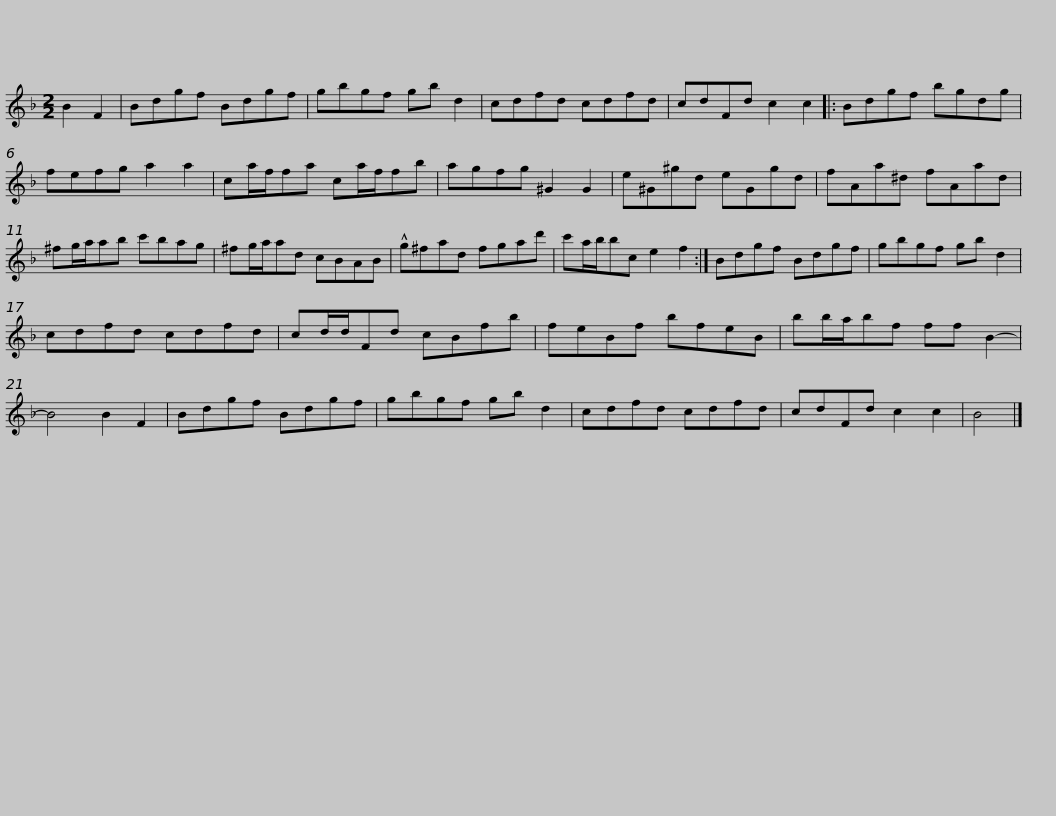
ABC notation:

X:1
L:1/8
M:2/2
I:linebreak $
K:F
V:1 treble
V:1
 B2 F2 | Bdgf Bdgf | gbgf gb d2 | cdfd cdfd | cdFd c2 c2 |:$ %5
 Bdgf bgdg | fefg a2 a2 | ca/f/fa ca/f/fb | agfg ^G2 G2 | e^G^gd eGgd |$ %10
 fAa^d fAad | ^fg/a/ab c'bag | ^fg/a/ad cBAB | !^!g^fad fgad' |$ c'a/b/bc e2 f2 :| %15
 Bdgf Bdgf | gbgf gb d2 | cdfd cdfd | cd/d/Fd cBfb |$ feBf bfeB | %20
 bb/a/bf ff B2- | B4 B2 F2 | Bdgf Bdgf | gbgf gb d2 |$ cdfd cdfd | %25
 cdFd c2 c2 | B4 |] %27
